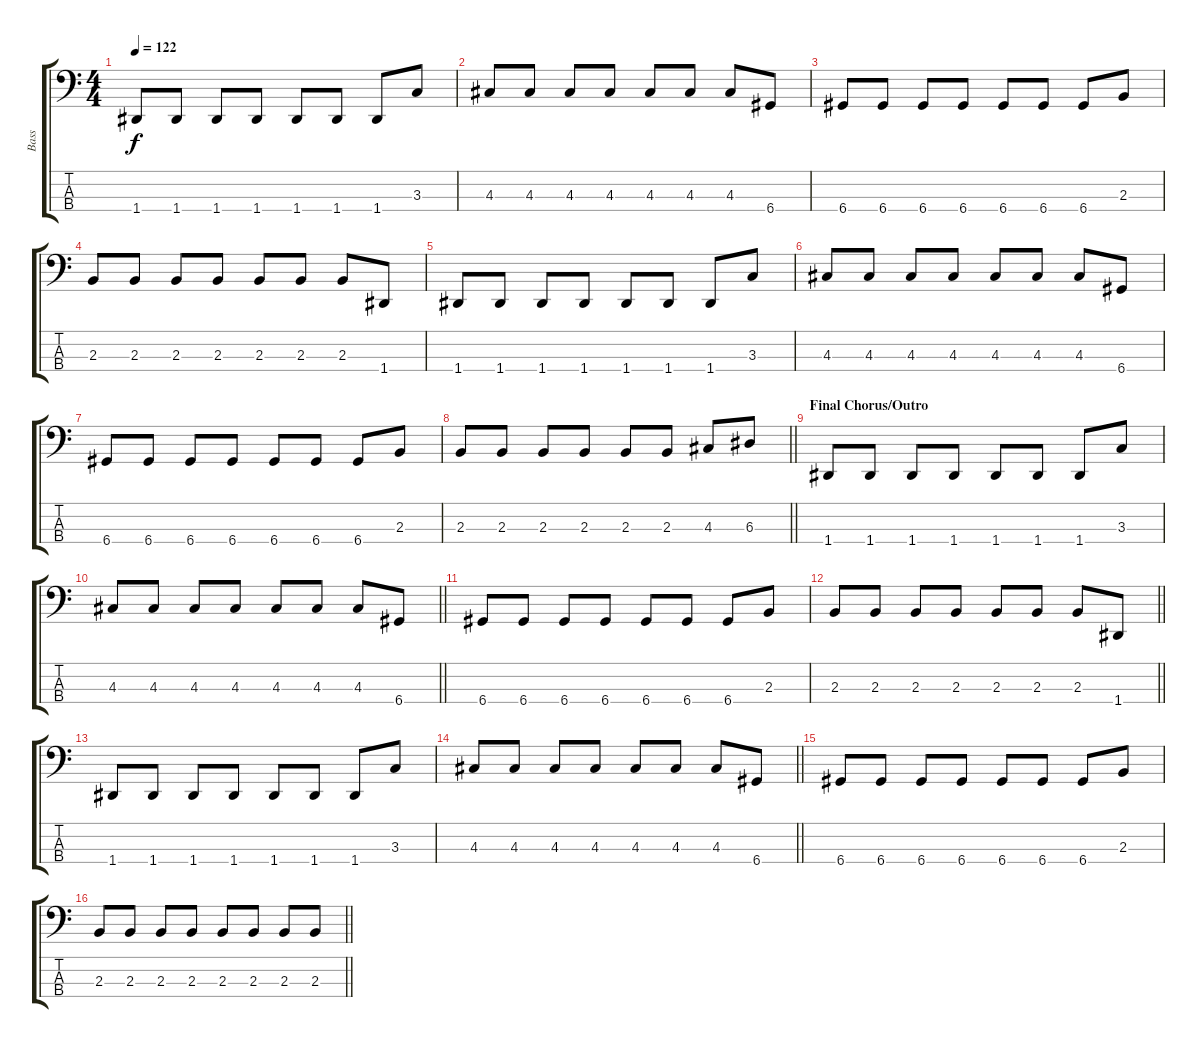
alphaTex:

\track ("Bass" "Bass") {instrument electricbasspick}
\staff {score tabs}
\tuning (G2 D2 A1 D1) {hide}
\ts (4 4)
\tempo 122
\clef f4
\ks c
1.4.8{dy f volume 9 instrument electricbasspick} 1.4.8 1.4.8 1.4.8 1.4.8 1.4.8 1.4.8 3.3.8 |
4.3.8 4.3.8 4.3.8 4.3.8 4.3.8 4.3.8 4.3.8 6.4.8 |
6.4.8 6.4.8 6.4.8 6.4.8 6.4.8 6.4.8 6.4.8 2.3.8 |
2.3.8 2.3.8 2.3.8 2.3.8 2.3.8 2.3.8 2.3.8 1.4.8 |
1.4.8 1.4.8 1.4.8 1.4.8 1.4.8 1.4.8 1.4.8 3.3.8 |
4.3.8 4.3.8 4.3.8 4.3.8 4.3.8 4.3.8 4.3.8 6.4.8 |
6.4.8 6.4.8 6.4.8 6.4.8 6.4.8 6.4.8 6.4.8 2.3.8 |
\barLineRight lightlight
2.3.8 2.3.8 2.3.8 2.3.8 2.3.8 2.3.8 4.3.8 6.3.8 |
\section ("" "Final Chorus/Outro")
1.4.8 1.4.8 1.4.8 1.4.8 1.4.8 1.4.8 1.4.8 3.3.8 |
\barLineRight lightlight
4.3.8 4.3.8 4.3.8 4.3.8 4.3.8 4.3.8 4.3.8 6.4.8 |
6.4.8 6.4.8 6.4.8 6.4.8 6.4.8 6.4.8 6.4.8 2.3.8 |
\barLineRight lightlight
2.3.8 2.3.8 2.3.8 2.3.8 2.3.8 2.3.8 2.3.8 1.4.8 |
1.4.8 1.4.8 1.4.8 1.4.8 1.4.8 1.4.8 1.4.8 3.3.8 |
\barLineRight lightlight
4.3.8 4.3.8 4.3.8 4.3.8 4.3.8 4.3.8 4.3.8 6.4.8 |
6.4.8 6.4.8 6.4.8 6.4.8 6.4.8 6.4.8 6.4.8 2.3.8 |
\barLineRight lightlight
2.3.8 2.3.8 2.3.8 2.3.8 2.3.8 2.3.8 2.3.8 2.3.8
